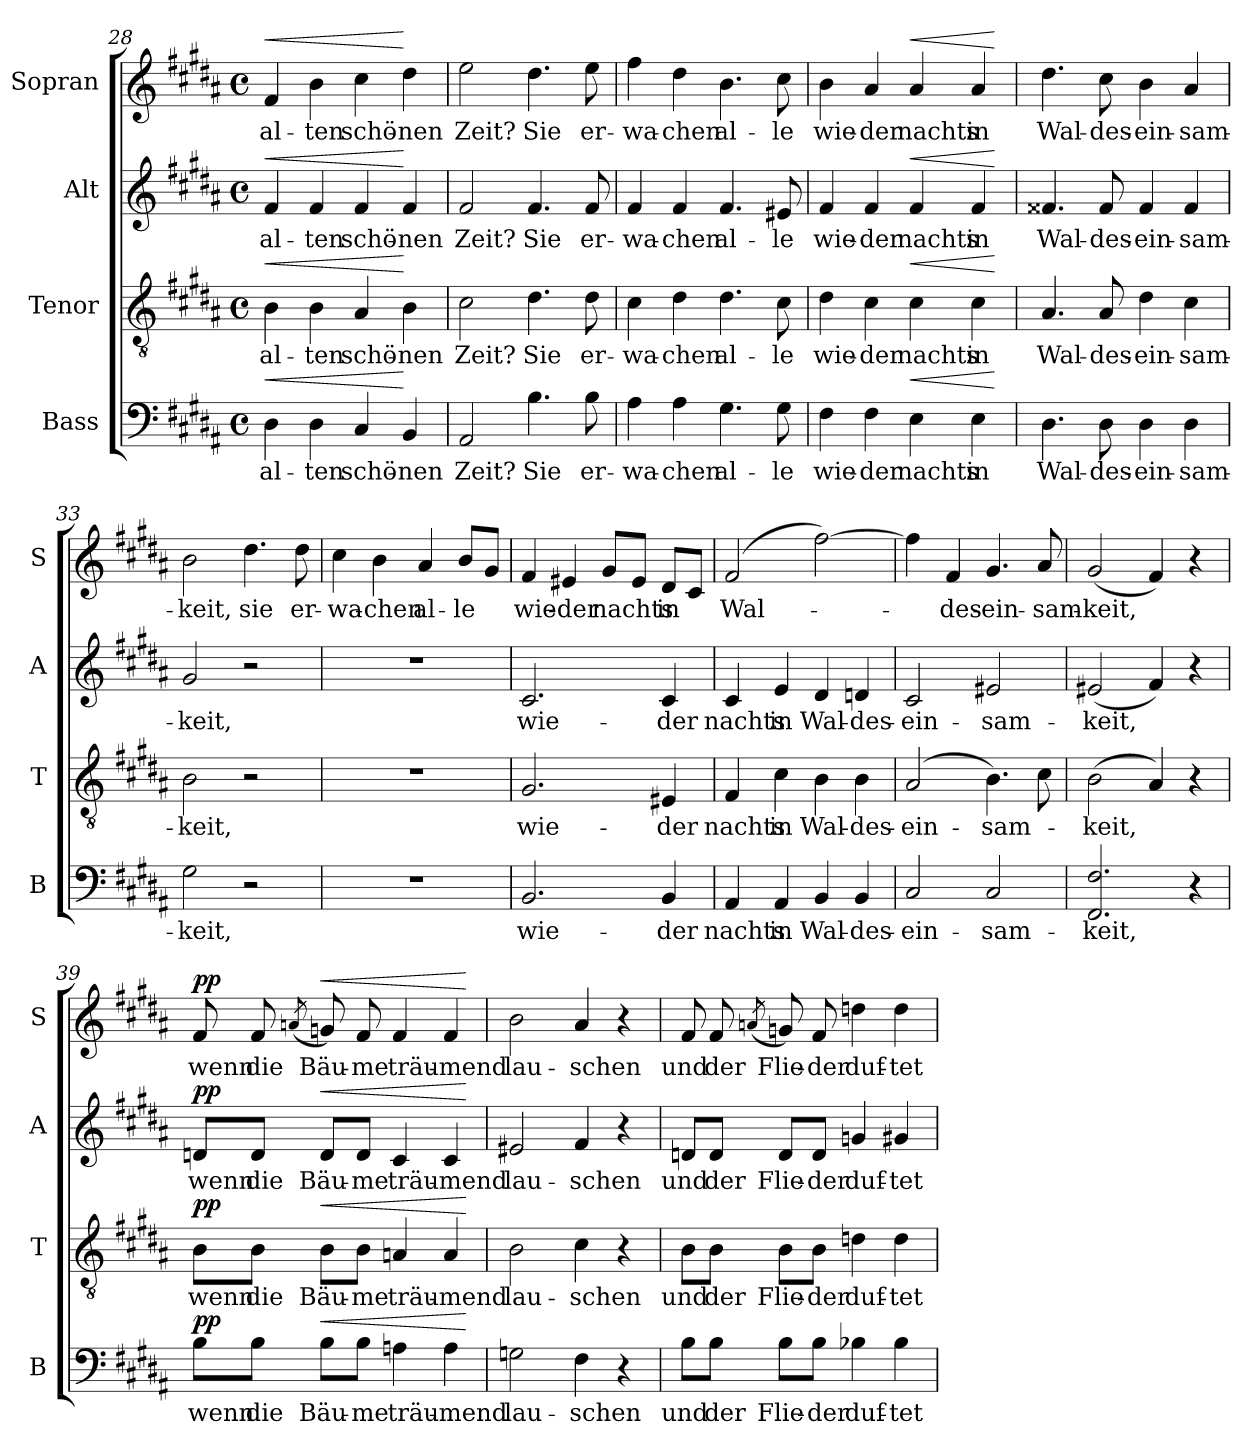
**kern	**text	**dynam	**kern	**text	**dynam	**kern	**text	**dynam	**kern	**text	**dynam
*part4	*part4	*part4	*part3	*part3	*part3	*part2	*part2	*part2	*part1	*part1	*part1
*staff4	*staff4	*staff4	*staff3	*staff3	*staff3	*staff2	*staff2	*staff2	*staff1	*staff1	*staff1
*I"Bass	*	*	*I"Tenor	*	*	*I"Alt	*	*	*I"Sopran	*	*
*I'B	*	*	*I'T	*	*	*I'A	*	*	*I'S	*	*
*clefF4	*	*	*clefGv2	*	*	*clefG2	*	*	*clefG2	*	*
*k[f#c#g#d#a#]	*	*	*k[f#c#g#d#a#]	*	*	*k[f#c#g#d#a#]	*	*	*k[f#c#g#d#a#]	*	*
*B:	*	*	*B:	*	*	*B:	*	*	*B:	*	*
*M4/4	*	*	*M4/4	*	*	*M4/4	*	*	*M4/4	*	*
*met(c)	*	*	*met(c)	*	*	*met(c)	*	*	*met(c)	*	*
=28	=28	=28	=28	=28	=28	=28	=28	=28	=28	=28	=28
!	!	!LO:HP:a	!	!	!LO:HP:a	!	!	!LO:HP:a	!	!	!LO:HP:a
4D#	al-	<	4B	al-	<	4f#	al-	<	4f#	al-	<
4D#	-ten	.	4B	-ten	.	4f#	-ten	.	4b	-ten	.
4C#	schö-	.	4A#	schö-	.	4f#	schö-	.	4cc#	schö-	.
4BB	-nen	[	4B	-nen	[	4f#	-nen	[	4dd#	-nen	[
=29	=29	=29	=29	=29	=29	=29	=29	=29	=29	=29	=29
2AA#	Zeit?	.	2c#	Zeit?	.	2f#	Zeit?	.	2ee	Zeit?	.
4.B	Sie	.	4.d#	Sie	.	4.f#	Sie	.	4.dd#	Sie	.
8B	er-	.	8d#	er-	.	8f#	er-	.	8ee	er-	.
=30	=30	=30	=30	=30	=30	=30	=30	=30	=30	=30	=30
4A#	-wa-	.	4c#	-wa-	.	4f#	-wa-	.	4ff#	-wa-	.
4A#	-chen	.	4d#	-chen	.	4f#	-chen	.	4dd#	-chen	.
4.G#	al-	.	4.d#	al-	.	4.f#	al-	.	4.b	al-	.
8G#	-le	.	8c#	-le	.	8e#X	-le	.	8cc#	-le	.
=31	=31	=31	=31	=31	=31	=31	=31	=31	=31	=31	=31
4F#	wie-	.	4d#	wie-	.	4f#	wie-	.	4b	wie-	.
4F#	-der	.	4c#	-der	.	4f#	-der	.	4a#	-der	.
!	!	!LO:HP:a	!	!	!LO:HP:a	!	!	!LO:HP:a	!	!	!LO:HP:a
4E	nachts	<	4c#	nachts	<	4f#	nachts	<	4a#	nachts	<
4E	in	.	4c#	in	.	4f#	in	.	4a#	in	.
.	.	[	.	.	[	.	.	[	.	.	[
=32	=32	=32	=32	=32	=32	=32	=32	=32	=32	=32	=32
4.D#	Wal-	.	4.A#	Wal-	.	4.f##X	Wal-	.	4.dd#	Wal-	.
8D#	-des-	.	8A#	-des-	.	8f##	-des-	.	8cc#	-des-	.
4D#	-ein-	.	4d#	-ein-	.	4f##	-ein-	.	4b	-ein-	.
4D#	-sam-	.	4c#	-sam-	.	4f##	-sam-	.	4a#	-sam-	.
=33	=33	=33	=33	=33	=33	=33	=33	=33	=33	=33	=33
2G#	-keit,	.	2B	-keit,	.	2g#	-keit,	.	2b	-keit,	.
2r	.	.	2r	.	.	2r	.	.	4.dd#	sie	.
.	.	.	.	.	.	.	.	.	8dd#	er-	.
=34	=34	=34	=34	=34	=34	=34	=34	=34	=34	=34	=34
1r	.	.	1r	.	.	1r	.	.	4cc#	-wa-	.
.	.	.	.	.	.	.	.	.	4b	-chen	.
.	.	.	.	.	.	.	.	.	4a#	al-	.
.	.	.	.	.	.	.	.	.	8bL	-le	.
.	.	.	.	.	.	.	.	.	8g#J	.	.
=35	=35	=35	=35	=35	=35	=35	=35	=35	=35	=35	=35
2.BB	wie-	.	2.G#	wie-	.	2.c#	wie-	.	4f#	wie-	.
.	.	.	.	.	.	.	.	.	4e#X	-der	.
.	.	.	.	.	.	.	.	.	8g#L	nachts	.
.	.	.	.	.	.	.	.	.	8e#J	.	.
4BB	-der	.	4E#X	-der	.	4c#	-der	.	8d#L	in	.
.	.	.	.	.	.	.	.	.	8c#J	.	.
=36	=36	=36	=36	=36	=36	=36	=36	=36	=36	=36	=36
4AA#	nachts	.	4F#	nachts	.	4c#	nachts	.	(2f#	Wal-	.
4AA#	in	.	4c#	in	.	4e	in	.	.	.	.
4BB	Wal-	.	4B	Wal-	.	4d#	Wal-	.	[2ff#)	.	.
4BB	-des-	.	4B	-des-	.	4dn	-des-	.	.	.	.
=37	=37	=37	=37	=37	=37	=37	=37	=37	=37	=37	=37
2C#	-ein-	.	(2A#	-ein-	.	2c#	-ein-	.	4ff#]	.	.
.	.	.	.	.	.	.	.	.	4f#	-des-	.
2C#	-sam-	.	4.B)	-sam-	.	2e#X	-sam-	.	4.g#	-ein-	.
.	.	.	8c#	.	.	.	.	.	8a#	-sam-	.
=38	=38	=38	=38	=38	=38	=38	=38	=38	=38	=38	=38
2.FF# 2.F#	-keit,	.	(2B	-keit,	.	(2e#X	-keit,	.	(2g#	-keit,	.
.	.	.	4A#)	.	.	4f#)	.	.	4f#)	.	.
4r	.	.	4r	.	.	4r	.	.	4r	.	.
=39	=39	=39	=39	=39	=39	=39	=39	=39	=39	=39	=39
!	!	!LO:DY:a	!	!	!LO:DY:a	!	!	!LO:DY:a	!	!	!LO:DY:a
8B\L	wenn	pp	8B\L	wenn	pp	8dn/L	wenn	pp	8f#	wenn	pp
8B\J	die	.	8B\J	die	.	8d/J	die	.	8f#	die	.
.	.	.	.	.	.	.	.	.	(8qan/	.	.
!	!	!LO:HP:a	!	!	!LO:HP:a	!	!	!LO:HP:a	!	!	!LO:HP:a
8B\L	Bäu-	<	8B\L	Bäu-	<	8d/L	Bäu-	<	8gn)	Bäu-	<
8B\J	-me	.	8B\J	-me	.	8d/J	-me	.	8f#	-me	.
4An	träu-	.	4An	träu-	.	4c#	träu-	.	4f#	träu-	.
4A	-mend	.	4A	-mend	.	4c#	-mend	.	4f#	-mend	.
.	.	[	.	.	[	.	.	[	.	.	[
=40	=40	=40	=40	=40	=40	=40	=40	=40	=40	=40	=40
2Gn	lau-	.	2B	lau-	.	2e#X	lau-	.	2b	lau-	.
4F#	-schen	.	4c#	-schen	.	4f#	-schen	.	4a#	-schen	.
4r	.	.	4r	.	.	4r	.	.	4r	.	.
=41	=41	=41	=41	=41	=41	=41	=41	=41	=41	=41	=41
8B\L	und	.	8B\L	und	.	8dn/L	und	.	8f#	und	.
8B\J	der	.	8B\J	der	.	8d/J	der	.	8f#	der	.
.	.	.	.	.	.	.	.	.	(8qan/	.	.
8B\L	Flie-	.	8B\L	Flie-	.	8d/L	Flie-	.	8gn)	Flie-	.
8B\J	-der	.	8B\J	-der	.	8d/J	-der	.	8f#	-der	.
4B-X	duf-	.	4dn	duf-	.	4gn	duf-	.	4ddn	duf-	.
4B-	-tet	.	4d	-tet	.	4g#X	-tet	.	4dd	-tet	.
=	=	=	=	=	=	=	=	=	=	=	=
*-	*-	*-	*-	*-	*-	*-	*-	*-	*-	*-	*-
